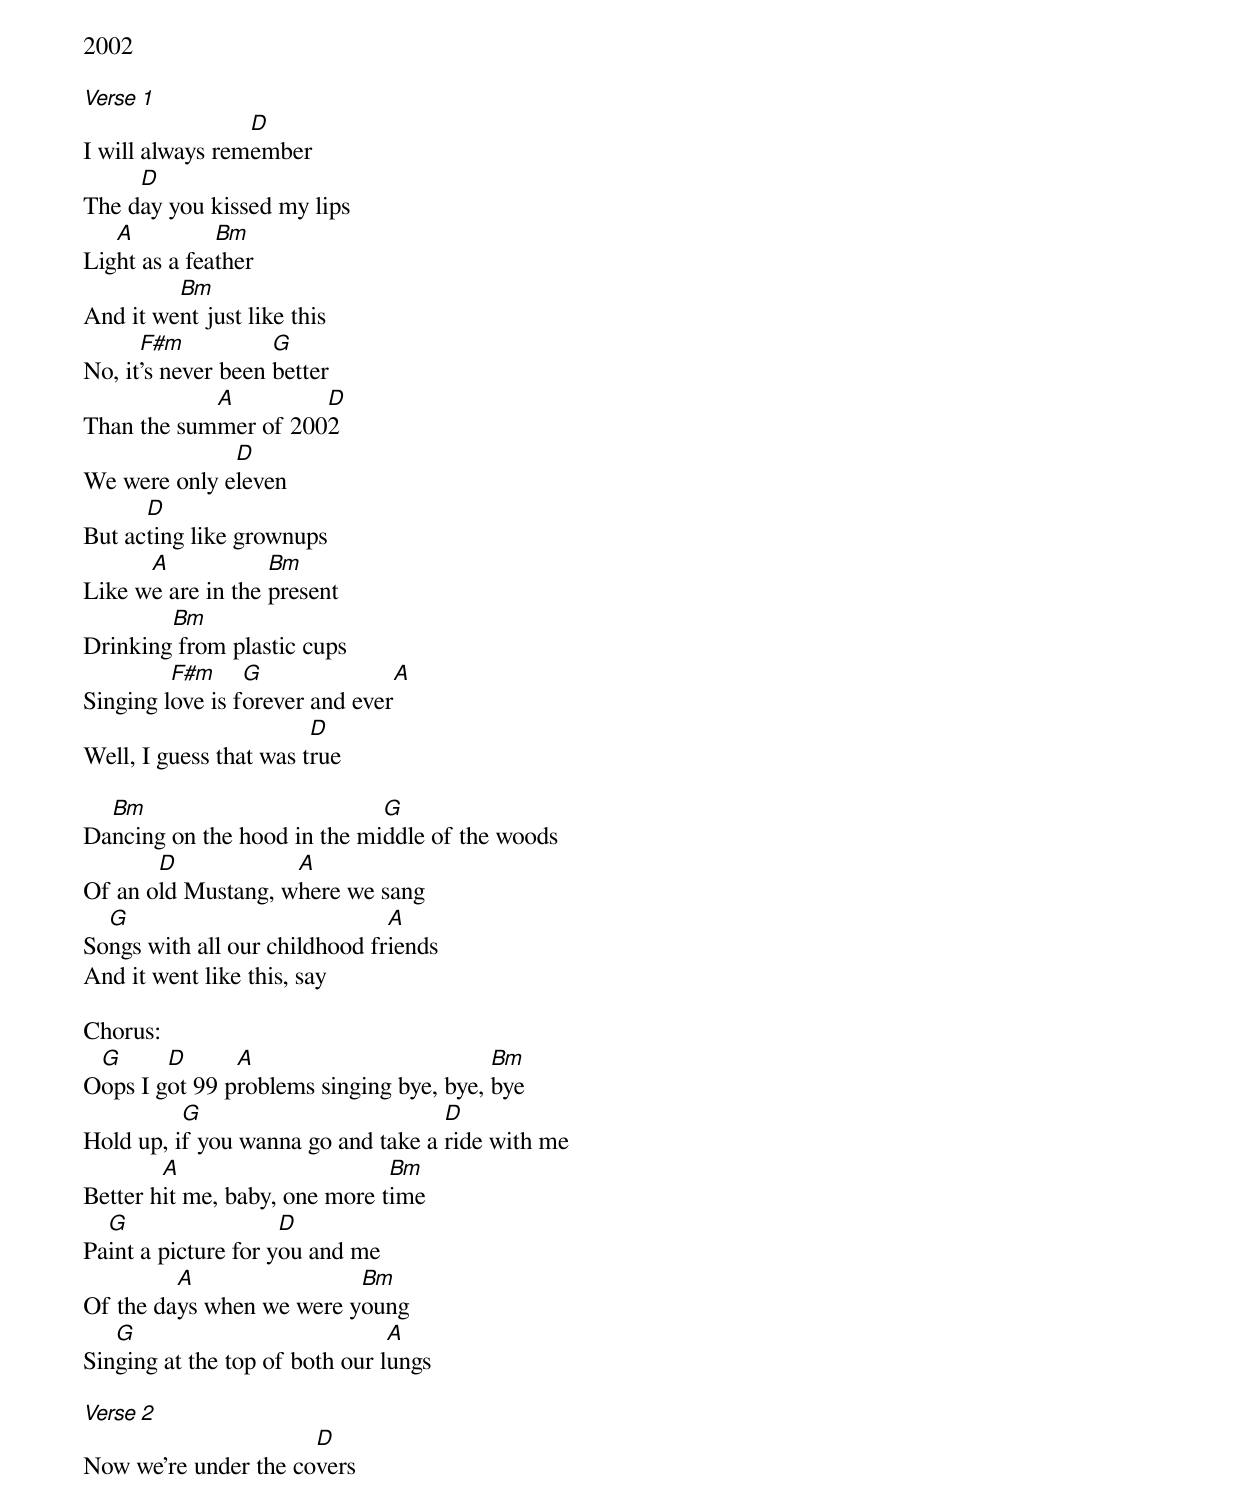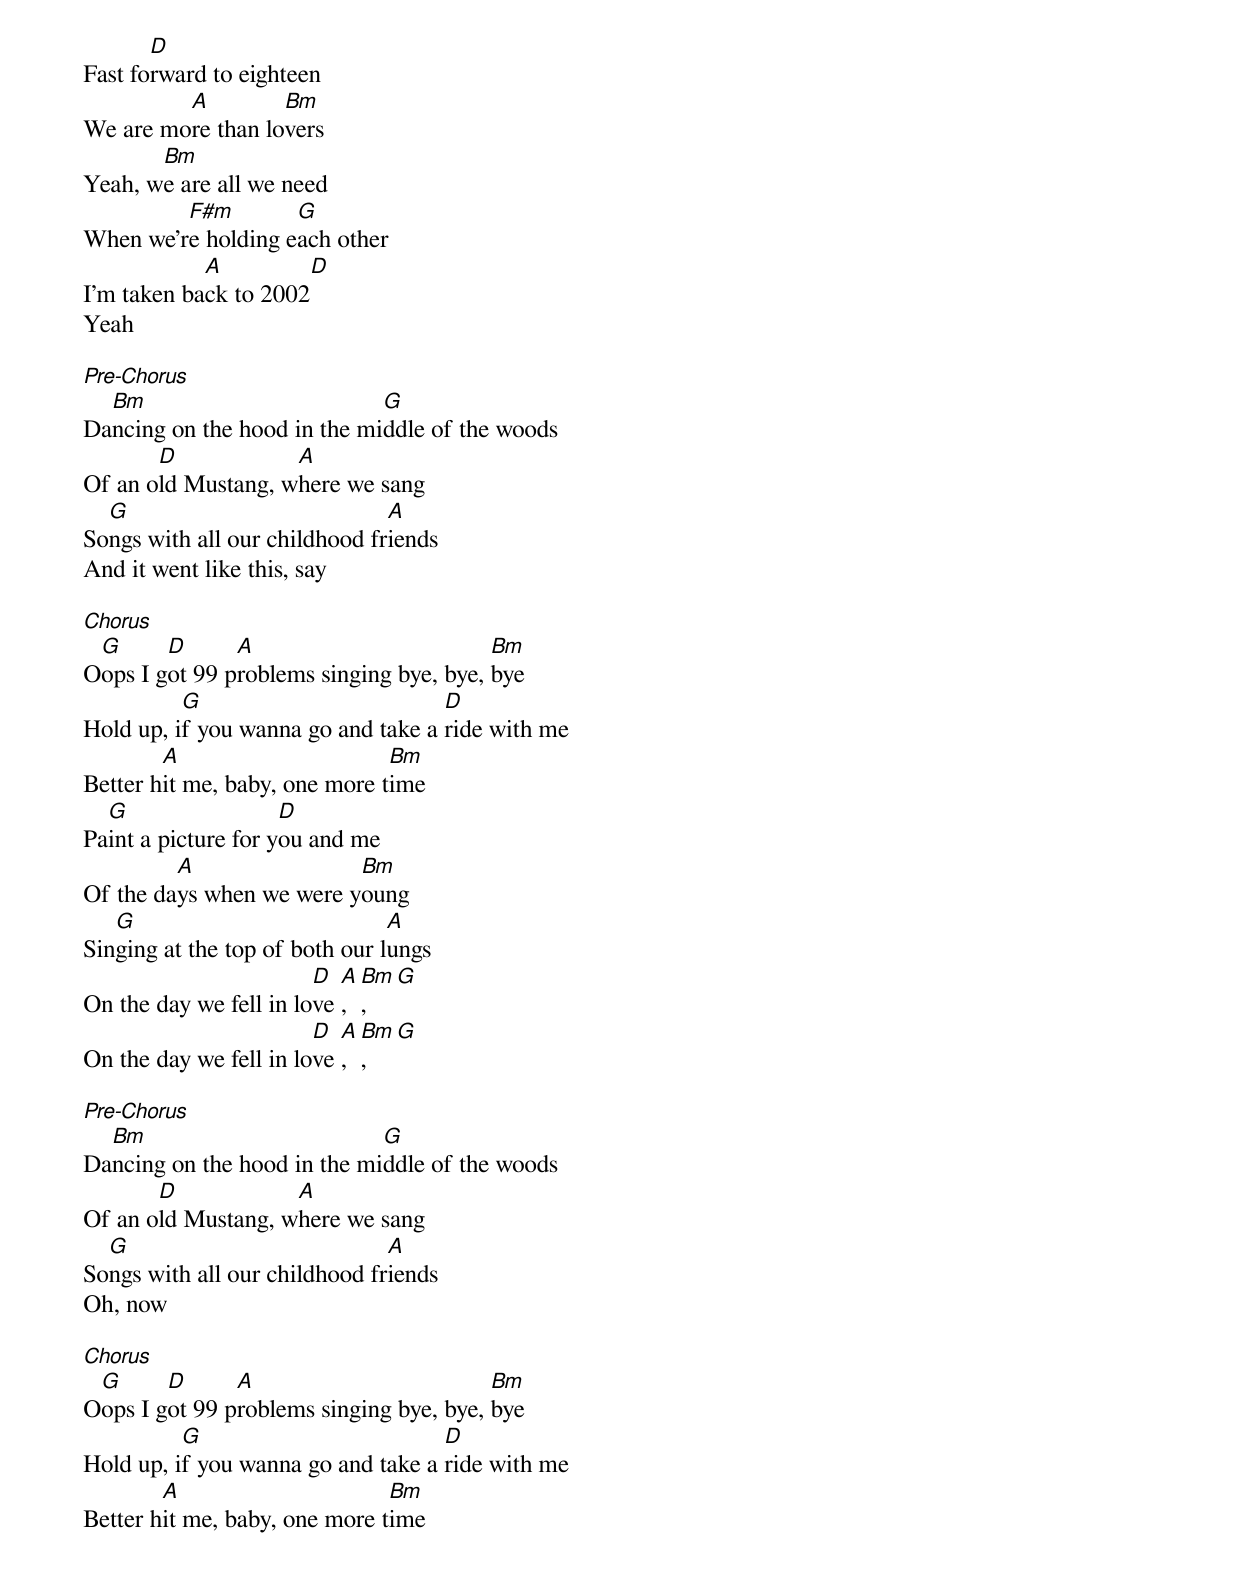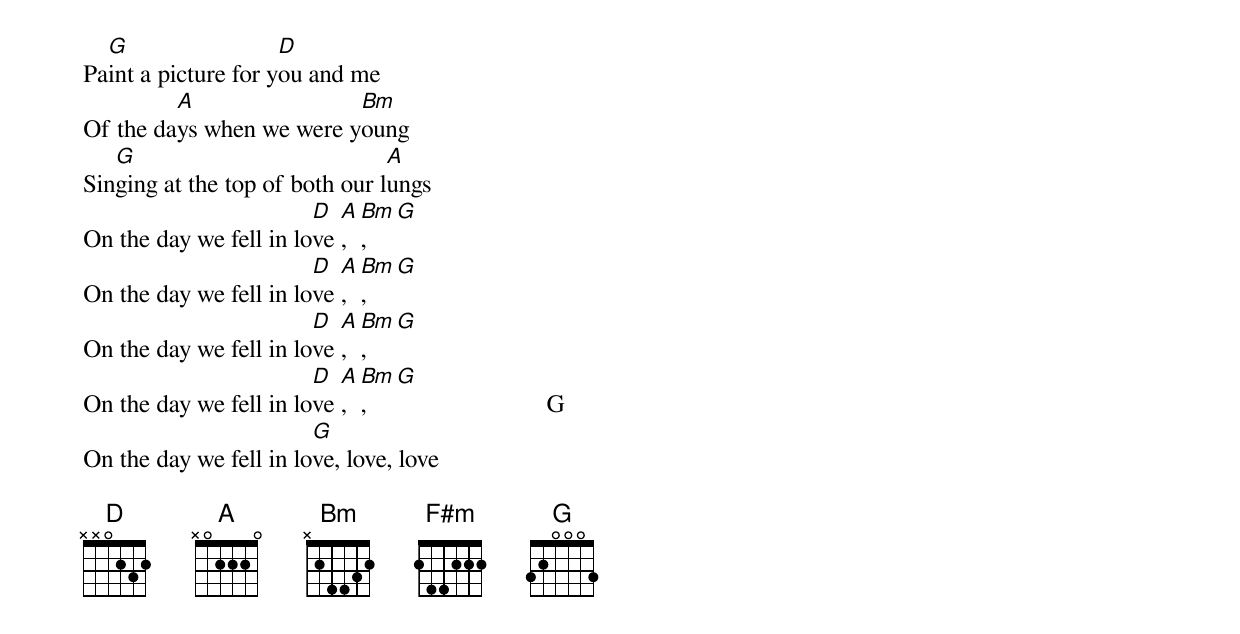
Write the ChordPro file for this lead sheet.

2002

[Verse 1]
I will always rem[D]ember
The d[D]ay you kissed my lips
Lig[A]ht as a fea[Bm]ther
And it we[Bm]nt just like this
No, it[F#m]'s never been [G]better
Than the sum[A]mer of 200[D]2
We were only e[D]leven
But ac[D]ting like grownups
Like w[A]e are in the [Bm]present
Drinking[Bm] from plastic cups
Singing l[F#m]ove is f[G]orever and ever[A]
Well, I guess that was t[D]rue

Da[Bm]ncing on the hood in the mi[G]ddle of the woods
Of an o[D]ld Mustang, w[A]here we sang
So[G]ngs with all our childhood fr[A]iends
And it went like this, say

Chorus:
O[G]ops I g[D]ot 99 p[A]roblems singing bye, bye, [Bm]bye
Hold up, i[G]f you wanna go and take a [D]ride with me
Better h[A]it me, baby, one more t[Bm]ime
Pa[G]int a picture for y[D]ou and me
Of the da[A]ys when we were y[Bm]oung
Sin[G]ging at the top of both our l[A]ungs

[Verse 2]
Now we're under the co[D]vers
Fast fo[D]rward to eighteen
We are mo[A]re than lo[Bm]vers
Yeah, w[Bm]e are all we need
When we'r[F#m]e holding e[G]ach other
I'm taken ba[A]ck to 2002[D]
Yeah

[Pre-Chorus]
Da[Bm]ncing on the hood in the mi[G]ddle of the woods
Of an o[D]ld Mustang, w[A]here we sang
So[G]ngs with all our childhood fr[A]iends
And it went like this, say

[Chorus]
O[G]ops I g[D]ot 99 p[A]roblems singing bye, bye, [Bm]bye
Hold up, i[G]f you wanna go and take a [D]ride with me
Better h[A]it me, baby, one more t[Bm]ime
Pa[G]int a picture for y[D]ou and me
Of the da[A]ys when we were y[Bm]oung
Sin[G]ging at the top of both our l[A]ungs
On the day we fell in lo[D]ve [A],[Bm],[G]
On the day we fell in lo[D]ve [A],[Bm],[G]

[Pre-Chorus]
Da[Bm]ncing on the hood in the mi[G]ddle of the woods
Of an o[D]ld Mustang, w[A]here we sang
So[G]ngs with all our childhood fr[A]iends
Oh, now

[Chorus]
O[G]ops I g[D]ot 99 p[A]roblems singing bye, bye, [Bm]bye
Hold up, i[G]f you wanna go and take a [D]ride with me
Better h[A]it me, baby, one more t[Bm]ime
Pa[G]int a picture for y[D]ou and me
Of the da[A]ys when we were y[Bm]oung
Sin[G]ging at the top of both our l[A]ungs
On the day we fell in lo[D]ve [A],[Bm],[G]
On the day we fell in lo[D]ve [A],[Bm],[G]
On the day we fell in lo[D]ve [A],[Bm],[G]
On the day we fell in lo[D]ve [A],[Bm],[G]                        G
On the day we fell in lo[G]ve, love, love

{% include music-notes.html %}
